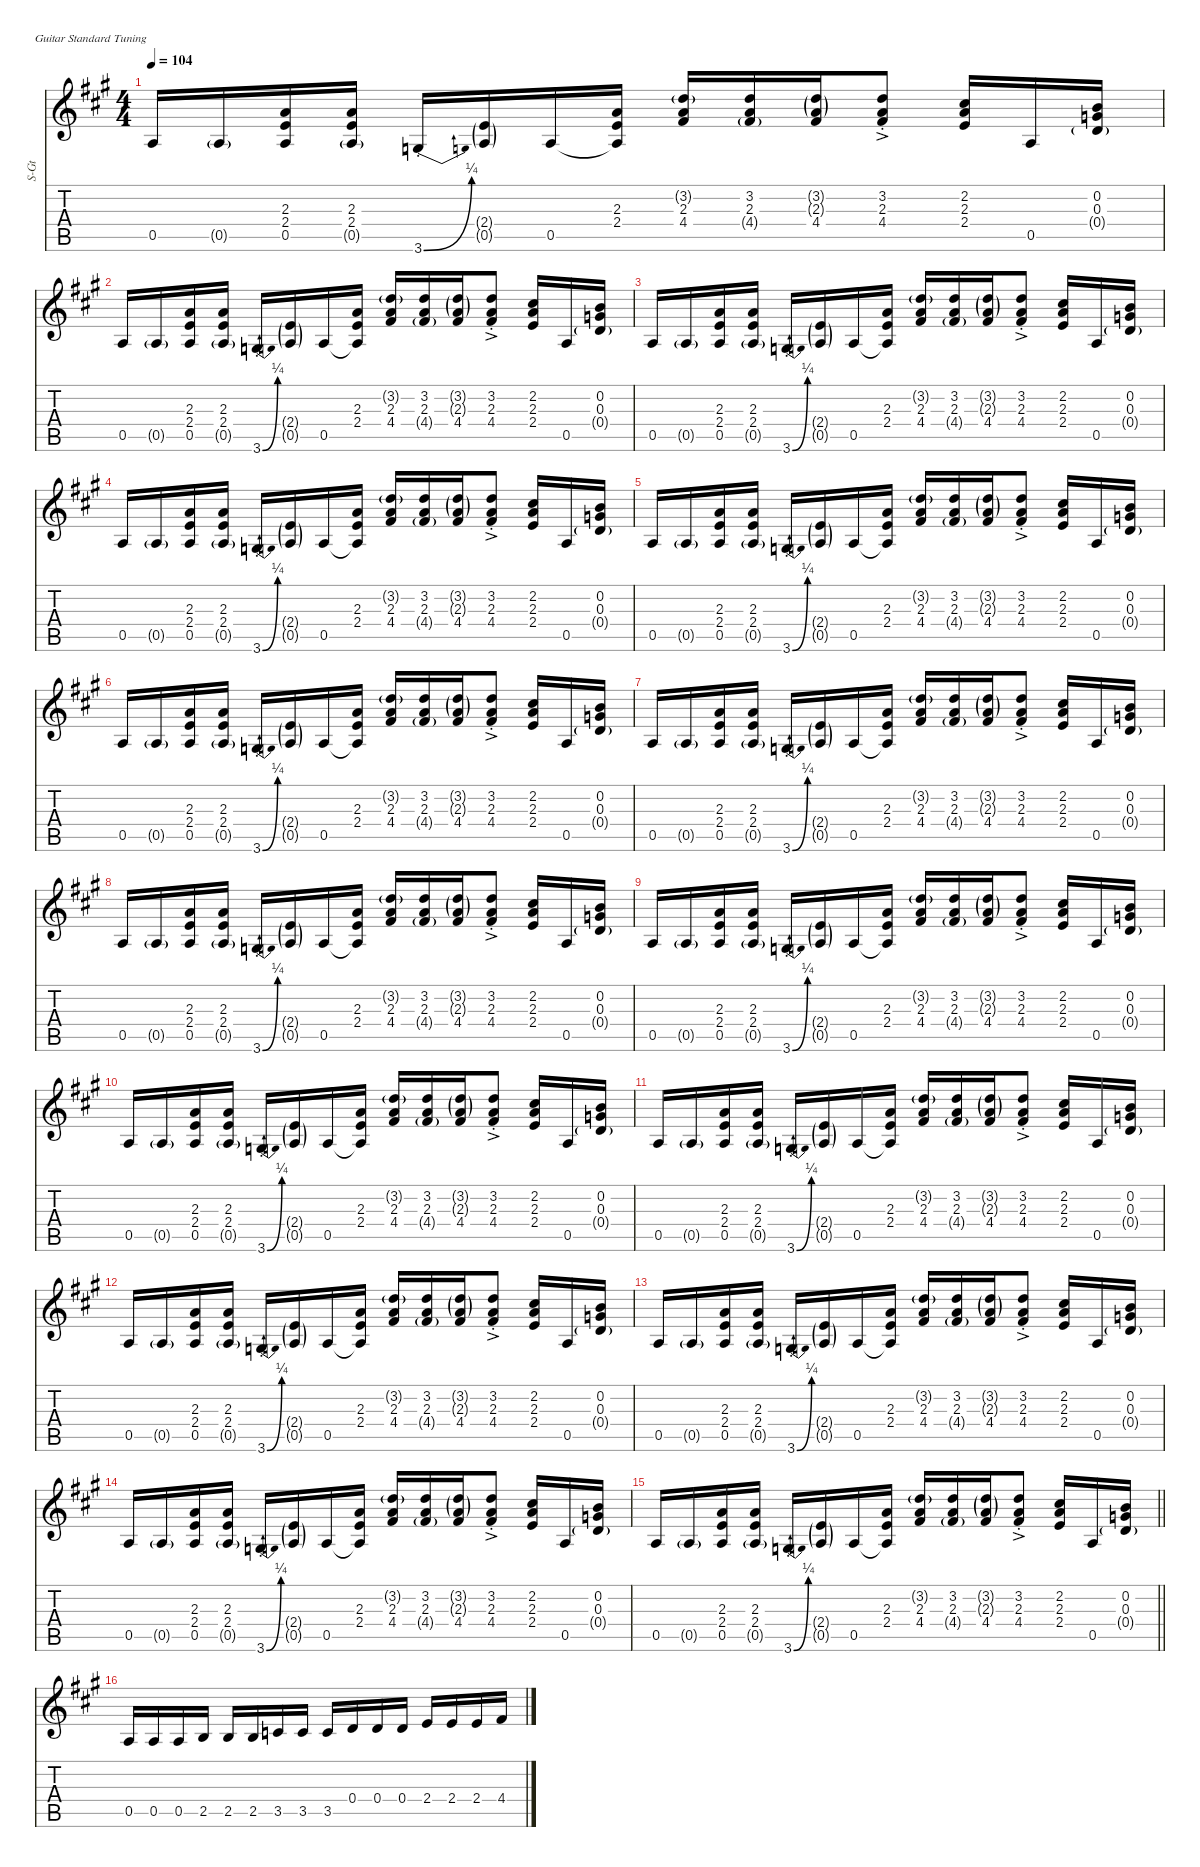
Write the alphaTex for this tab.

\hideDynamics
\bracketExtendMode nobrackets
\otherSystemsTrackNameOrientation horizontal
\track ("Acoustic Guitar" "S-Gt") {instrument acousticguitarsteel}
\staff {score tabs}
\tuning (E4 B3 G3 D3 A2 E2)
\ts (4 4)
\tempo 104
\clef g2
\ks a
0.5{acc forcenatural}.16{dy f beam Up} 0.5{g acc forcenatural}.16{beam Up} (2.3{acc forcenatural} 2.4{acc forcenatural} 0.5{acc forcenatural}).16{beam Up} (2.3{acc forcenatural} 2.4{acc forcenatural} 0.5{g acc forcenatural}).16{beam Up} 3.6{be (bend 0 0 24.599999999999998 1) st acc forcenatural}.16{beam Up} (0.5{g acc forcenatural} 2.4{g acc forcenatural}).16{beam Up} 0.5{acc forcenatural}.16{beam Up} (2.3{acc forcenatural} 2.4{acc forcenatural} 0.5{t acc forcenatural}).16{beam Up} (3.2{g acc forcenatural} 2.3{acc forcenatural} 4.4{acc #}).16{beam Up} (3.2{acc forcenatural} 2.3{acc forcenatural} 4.4{g acc #}).16{beam Up} (3.2{g acc forcenatural} 2.3{g acc forcenatural} 4.4{acc #}).16{beam Up} (3.2{ac st acc forcenatural} 2.3{st acc forcenatural} 4.4{st acc #}).8{beam Up} (2.2{acc #} 2.3{acc forcenatural} 2.4{acc forcenatural}).16{beam Up} 0.5{acc forcenatural}.16{beam Up} (0.3{acc forcenatural} 0.4{g acc forcenatural} 0.2{acc forcenatural}).16{beam Up} |
0.5{acc forcenatural}.16{beam Up} 0.5{g acc forcenatural}.16{beam Up} (2.3{acc forcenatural} 2.4{acc forcenatural} 0.5{acc forcenatural}).16{beam Up} (2.3{acc forcenatural} 2.4{acc forcenatural} 0.5{g acc forcenatural}).16{beam Up} 3.6{be (bend 0 0 24.599999999999998 1) st acc forcenatural}.16{beam Up} (0.5{g acc forcenatural} 2.4{g acc forcenatural}).16{beam Up} 0.5{acc forcenatural}.16{beam Up} (2.3{acc forcenatural} 2.4{acc forcenatural} 0.5{t acc forcenatural}).16{beam Up} (3.2{g acc forcenatural} 2.3{acc forcenatural} 4.4{acc #}).16{beam Up} (3.2{acc forcenatural} 2.3{acc forcenatural} 4.4{g acc #}).16{beam Up} (3.2{g acc forcenatural} 2.3{g acc forcenatural} 4.4{acc #}).16{beam Up} (3.2{ac st acc forcenatural} 2.3{st acc forcenatural} 4.4{st acc #}).8{beam Up} (2.2{acc #} 2.3{acc forcenatural} 2.4{acc forcenatural}).16{beam Up} 0.5{acc forcenatural}.16{beam Up} (0.3{acc forcenatural} 0.4{g acc forcenatural} 0.2{acc forcenatural}).16{beam Up} |
0.5{acc forcenatural}.16{beam Up} 0.5{g acc forcenatural}.16{beam Up} (2.3{acc forcenatural} 2.4{acc forcenatural} 0.5{acc forcenatural}).16{beam Up} (2.3{acc forcenatural} 2.4{acc forcenatural} 0.5{g acc forcenatural}).16{beam Up} 3.6{be (bend 0 0 24.599999999999998 1) st acc forcenatural}.16{beam Up} (0.5{g acc forcenatural} 2.4{g acc forcenatural}).16{beam Up} 0.5{acc forcenatural}.16{beam Up} (2.3{acc forcenatural} 2.4{acc forcenatural} 0.5{t acc forcenatural}).16{beam Up} (3.2{g acc forcenatural} 2.3{acc forcenatural} 4.4{acc #}).16{beam Up} (3.2{acc forcenatural} 2.3{acc forcenatural} 4.4{g acc #}).16{beam Up} (3.2{g acc forcenatural} 2.3{g acc forcenatural} 4.4{acc #}).16{beam Up} (3.2{ac st acc forcenatural} 2.3{st acc forcenatural} 4.4{st acc #}).8{beam Up} (2.2{acc #} 2.3{acc forcenatural} 2.4{acc forcenatural}).16{beam Up} 0.5{acc forcenatural}.16{beam Up} (0.3{acc forcenatural} 0.4{g acc forcenatural} 0.2{acc forcenatural}).16{beam Up} |
0.5{acc forcenatural}.16{beam Up} 0.5{g acc forcenatural}.16{beam Up} (2.3{acc forcenatural} 2.4{acc forcenatural} 0.5{acc forcenatural}).16{beam Up} (2.3{acc forcenatural} 2.4{acc forcenatural} 0.5{g acc forcenatural}).16{beam Up} 3.6{be (bend 0 0 24.599999999999998 1) st acc forcenatural}.16{beam Up} (0.5{g acc forcenatural} 2.4{g acc forcenatural}).16{beam Up} 0.5{acc forcenatural}.16{beam Up} (2.3{acc forcenatural} 2.4{acc forcenatural} 0.5{t acc forcenatural}).16{beam Up} (3.2{g acc forcenatural} 2.3{acc forcenatural} 4.4{acc #}).16{beam Up} (3.2{acc forcenatural} 2.3{acc forcenatural} 4.4{g acc #}).16{beam Up} (3.2{g acc forcenatural} 2.3{g acc forcenatural} 4.4{acc #}).16{beam Up} (3.2{ac st acc forcenatural} 2.3{st acc forcenatural} 4.4{st acc #}).8{beam Up} (2.2{acc #} 2.3{acc forcenatural} 2.4{acc forcenatural}).16{beam Up} 0.5{acc forcenatural}.16{beam Up} (0.3{acc forcenatural} 0.4{g acc forcenatural} 0.2{acc forcenatural}).16{beam Up} |
0.5{acc forcenatural}.16{beam Up} 0.5{g acc forcenatural}.16{beam Up} (2.3{acc forcenatural} 2.4{acc forcenatural} 0.5{acc forcenatural}).16{beam Up} (2.3{acc forcenatural} 2.4{acc forcenatural} 0.5{g acc forcenatural}).16{beam Up} 3.6{be (bend 0 0 24.599999999999998 1) st acc forcenatural}.16{beam Up} (0.5{g acc forcenatural} 2.4{g acc forcenatural}).16{beam Up} 0.5{acc forcenatural}.16{beam Up} (2.3{acc forcenatural} 2.4{acc forcenatural} 0.5{t acc forcenatural}).16{beam Up} (3.2{g acc forcenatural} 2.3{acc forcenatural} 4.4{acc #}).16{beam Up} (3.2{acc forcenatural} 2.3{acc forcenatural} 4.4{g acc #}).16{beam Up} (3.2{g acc forcenatural} 2.3{g acc forcenatural} 4.4{acc #}).16{beam Up} (3.2{ac st acc forcenatural} 2.3{st acc forcenatural} 4.4{st acc #}).8{beam Up} (2.2{acc #} 2.3{acc forcenatural} 2.4{acc forcenatural}).16{beam Up} 0.5{acc forcenatural}.16{beam Up} (0.3{acc forcenatural} 0.4{g acc forcenatural} 0.2{acc forcenatural}).16{beam Up} |
0.5{acc forcenatural}.16{beam Up} 0.5{g acc forcenatural}.16{beam Up} (2.3{acc forcenatural} 2.4{acc forcenatural} 0.5{acc forcenatural}).16{beam Up} (2.3{acc forcenatural} 2.4{acc forcenatural} 0.5{g acc forcenatural}).16{beam Up} 3.6{be (bend 0 0 24.599999999999998 1) st acc forcenatural}.16{beam Up} (0.5{g acc forcenatural} 2.4{g acc forcenatural}).16{beam Up} 0.5{acc forcenatural}.16{beam Up} (2.3{acc forcenatural} 2.4{acc forcenatural} 0.5{t acc forcenatural}).16{beam Up} (3.2{g acc forcenatural} 2.3{acc forcenatural} 4.4{acc #}).16{beam Up} (3.2{acc forcenatural} 2.3{acc forcenatural} 4.4{g acc #}).16{beam Up} (3.2{g acc forcenatural} 2.3{g acc forcenatural} 4.4{acc #}).16{beam Up} (3.2{ac st acc forcenatural} 2.3{st acc forcenatural} 4.4{st acc #}).8{beam Up} (2.2{acc #} 2.3{acc forcenatural} 2.4{acc forcenatural}).16{beam Up} 0.5{acc forcenatural}.16{beam Up} (0.3{acc forcenatural} 0.4{g acc forcenatural} 0.2{acc forcenatural}).16{beam Up} |
0.5{acc forcenatural}.16{beam Up} 0.5{g acc forcenatural}.16{beam Up} (2.3{acc forcenatural} 2.4{acc forcenatural} 0.5{acc forcenatural}).16{beam Up} (2.3{acc forcenatural} 2.4{acc forcenatural} 0.5{g acc forcenatural}).16{beam Up} 3.6{be (bend 0 0 24.599999999999998 1) st acc forcenatural}.16{beam Up} (0.5{g acc forcenatural} 2.4{g acc forcenatural}).16{beam Up} 0.5{acc forcenatural}.16{beam Up} (2.3{acc forcenatural} 2.4{acc forcenatural} 0.5{t acc forcenatural}).16{beam Up} (3.2{g acc forcenatural} 2.3{acc forcenatural} 4.4{acc #}).16{beam Up} (3.2{acc forcenatural} 2.3{acc forcenatural} 4.4{g acc #}).16{beam Up} (3.2{g acc forcenatural} 2.3{g acc forcenatural} 4.4{acc #}).16{beam Up} (3.2{ac st acc forcenatural} 2.3{st acc forcenatural} 4.4{st acc #}).8{beam Up} (2.2{acc #} 2.3{acc forcenatural} 2.4{acc forcenatural}).16{beam Up} 0.5{acc forcenatural}.16{beam Up} (0.3{acc forcenatural} 0.4{g acc forcenatural} 0.2{acc forcenatural}).16{beam Up} |
0.5{acc forcenatural}.16{beam Up} 0.5{g acc forcenatural}.16{beam Up} (2.3{acc forcenatural} 2.4{acc forcenatural} 0.5{acc forcenatural}).16{beam Up} (2.3{acc forcenatural} 2.4{acc forcenatural} 0.5{g acc forcenatural}).16{beam Up} 3.6{be (bend 0 0 24.599999999999998 1) st acc forcenatural}.16{beam Up} (0.5{g acc forcenatural} 2.4{g acc forcenatural}).16{beam Up} 0.5{acc forcenatural}.16{beam Up} (2.3{acc forcenatural} 2.4{acc forcenatural} 0.5{t acc forcenatural}).16{beam Up} (3.2{g acc forcenatural} 2.3{acc forcenatural} 4.4{acc #}).16{beam Up} (3.2{acc forcenatural} 2.3{acc forcenatural} 4.4{g acc #}).16{beam Up} (3.2{g acc forcenatural} 2.3{g acc forcenatural} 4.4{acc #}).16{beam Up} (3.2{ac st acc forcenatural} 2.3{st acc forcenatural} 4.4{st acc #}).8{beam Up} (2.2{acc #} 2.3{acc forcenatural} 2.4{acc forcenatural}).16{beam Up} 0.5{acc forcenatural}.16{beam Up} (0.3{acc forcenatural} 0.4{g acc forcenatural} 0.2{acc forcenatural}).16{beam Up} |
0.5{acc forcenatural}.16{beam Up} 0.5{g acc forcenatural}.16{beam Up} (2.3{acc forcenatural} 2.4{acc forcenatural} 0.5{acc forcenatural}).16{beam Up} (2.3{acc forcenatural} 2.4{acc forcenatural} 0.5{g acc forcenatural}).16{beam Up} 3.6{be (bend 0 0 24.599999999999998 1) st acc forcenatural}.16{beam Up} (0.5{g acc forcenatural} 2.4{g acc forcenatural}).16{beam Up} 0.5{acc forcenatural}.16{beam Up} (2.3{acc forcenatural} 2.4{acc forcenatural} 0.5{t acc forcenatural}).16{beam Up} (3.2{g acc forcenatural} 2.3{acc forcenatural} 4.4{acc #}).16{beam Up} (3.2{acc forcenatural} 2.3{acc forcenatural} 4.4{g acc #}).16{beam Up} (3.2{g acc forcenatural} 2.3{g acc forcenatural} 4.4{acc #}).16{beam Up} (3.2{ac st acc forcenatural} 2.3{st acc forcenatural} 4.4{st acc #}).8{beam Up} (2.2{acc #} 2.3{acc forcenatural} 2.4{acc forcenatural}).16{beam Up} 0.5{acc forcenatural}.16{beam Up} (0.3{acc forcenatural} 0.4{g acc forcenatural} 0.2{acc forcenatural}).16{beam Up} |
0.5{acc forcenatural}.16{beam Up} 0.5{g acc forcenatural}.16{beam Up} (2.3{acc forcenatural} 2.4{acc forcenatural} 0.5{acc forcenatural}).16{beam Up} (2.3{acc forcenatural} 2.4{acc forcenatural} 0.5{g acc forcenatural}).16{beam Up} 3.6{be (bend 0 0 24.599999999999998 1) st acc forcenatural}.16{beam Up} (0.5{g acc forcenatural} 2.4{g acc forcenatural}).16{beam Up} 0.5{acc forcenatural}.16{beam Up} (2.3{acc forcenatural} 2.4{acc forcenatural} 0.5{t acc forcenatural}).16{beam Up} (3.2{g acc forcenatural} 2.3{acc forcenatural} 4.4{acc #}).16{beam Up} (3.2{acc forcenatural} 2.3{acc forcenatural} 4.4{g acc #}).16{beam Up} (3.2{g acc forcenatural} 2.3{g acc forcenatural} 4.4{acc #}).16{beam Up} (3.2{ac st acc forcenatural} 2.3{st acc forcenatural} 4.4{st acc #}).8{beam Up} (2.2{acc #} 2.3{acc forcenatural} 2.4{acc forcenatural}).16{beam Up} 0.5{acc forcenatural}.16{beam Up} (0.3{acc forcenatural} 0.4{g acc forcenatural} 0.2{acc forcenatural}).16{beam Up} |
0.5{acc forcenatural}.16{beam Up} 0.5{g acc forcenatural}.16{beam Up} (2.3{acc forcenatural} 2.4{acc forcenatural} 0.5{acc forcenatural}).16{beam Up} (2.3{acc forcenatural} 2.4{acc forcenatural} 0.5{g acc forcenatural}).16{beam Up} 3.6{be (bend 0 0 24.599999999999998 1) st acc forcenatural}.16{beam Up} (0.5{g acc forcenatural} 2.4{g acc forcenatural}).16{beam Up} 0.5{acc forcenatural}.16{beam Up} (2.3{acc forcenatural} 2.4{acc forcenatural} 0.5{t acc forcenatural}).16{beam Up} (3.2{g acc forcenatural} 2.3{acc forcenatural} 4.4{acc #}).16{beam Up} (3.2{acc forcenatural} 2.3{acc forcenatural} 4.4{g acc #}).16{beam Up} (3.2{g acc forcenatural} 2.3{g acc forcenatural} 4.4{acc #}).16{beam Up} (3.2{ac st acc forcenatural} 2.3{st acc forcenatural} 4.4{st acc #}).8{beam Up} (2.2{acc #} 2.3{acc forcenatural} 2.4{acc forcenatural}).16{beam Up} 0.5{acc forcenatural}.16{beam Up} (0.3{acc forcenatural} 0.4{g acc forcenatural} 0.2{acc forcenatural}).16{beam Up} |
0.5{acc forcenatural}.16{beam Up} 0.5{g acc forcenatural}.16{beam Up} (2.3{acc forcenatural} 2.4{acc forcenatural} 0.5{acc forcenatural}).16{beam Up} (2.3{acc forcenatural} 2.4{acc forcenatural} 0.5{g acc forcenatural}).16{beam Up} 3.6{be (bend 0 0 24.599999999999998 1) st acc forcenatural}.16{beam Up} (0.5{g acc forcenatural} 2.4{g acc forcenatural}).16{beam Up} 0.5{acc forcenatural}.16{beam Up} (2.3{acc forcenatural} 2.4{acc forcenatural} 0.5{t acc forcenatural}).16{beam Up} (3.2{g acc forcenatural} 2.3{acc forcenatural} 4.4{acc #}).16{beam Up} (3.2{acc forcenatural} 2.3{acc forcenatural} 4.4{g acc #}).16{beam Up} (3.2{g acc forcenatural} 2.3{g acc forcenatural} 4.4{acc #}).16{beam Up} (3.2{ac st acc forcenatural} 2.3{st acc forcenatural} 4.4{st acc #}).8{beam Up} (2.2{acc #} 2.3{acc forcenatural} 2.4{acc forcenatural}).16{beam Up} 0.5{acc forcenatural}.16{beam Up} (0.3{acc forcenatural} 0.4{g acc forcenatural} 0.2{acc forcenatural}).16{beam Up} |
0.5{acc forcenatural}.16{beam Up} 0.5{g acc forcenatural}.16{beam Up} (2.3{acc forcenatural} 2.4{acc forcenatural} 0.5{acc forcenatural}).16{beam Up} (2.3{acc forcenatural} 2.4{acc forcenatural} 0.5{g acc forcenatural}).16{beam Up} 3.6{be (bend 0 0 24.599999999999998 1) st acc forcenatural}.16{beam Up} (0.5{g acc forcenatural} 2.4{g acc forcenatural}).16{beam Up} 0.5{acc forcenatural}.16{beam Up} (2.3{acc forcenatural} 2.4{acc forcenatural} 0.5{t acc forcenatural}).16{beam Up} (3.2{g acc forcenatural} 2.3{acc forcenatural} 4.4{acc #}).16{beam Up} (3.2{acc forcenatural} 2.3{acc forcenatural} 4.4{g acc #}).16{beam Up} (3.2{g acc forcenatural} 2.3{g acc forcenatural} 4.4{acc #}).16{beam Up} (3.2{ac st acc forcenatural} 2.3{st acc forcenatural} 4.4{st acc #}).8{beam Up} (2.2{acc #} 2.3{acc forcenatural} 2.4{acc forcenatural}).16{beam Up} 0.5{acc forcenatural}.16{beam Up} (0.3{acc forcenatural} 0.4{g acc forcenatural} 0.2{acc forcenatural}).16{beam Up} |
0.5{acc forcenatural}.16{beam Up} 0.5{g acc forcenatural}.16{beam Up} (2.3{acc forcenatural} 2.4{acc forcenatural} 0.5{acc forcenatural}).16{beam Up} (2.3{acc forcenatural} 2.4{acc forcenatural} 0.5{g acc forcenatural}).16{beam Up} 3.6{be (bend 0 0 24.599999999999998 1) st acc forcenatural}.16{beam Up} (0.5{g acc forcenatural} 2.4{g acc forcenatural}).16{beam Up} 0.5{acc forcenatural}.16{beam Up} (2.3{acc forcenatural} 2.4{acc forcenatural} 0.5{t acc forcenatural}).16{beam Up} (3.2{g acc forcenatural} 2.3{acc forcenatural} 4.4{acc #}).16{beam Up} (3.2{acc forcenatural} 2.3{acc forcenatural} 4.4{g acc #}).16{beam Up} (3.2{g acc forcenatural} 2.3{g acc forcenatural} 4.4{acc #}).16{beam Up} (3.2{ac st acc forcenatural} 2.3{st acc forcenatural} 4.4{st acc #}).8{beam Up} (2.2{acc #} 2.3{acc forcenatural} 2.4{acc forcenatural}).16{beam Up} 0.5{acc forcenatural}.16{beam Up} (0.3{acc forcenatural} 0.4{g acc forcenatural} 0.2{acc forcenatural}).16{beam Up} |
\barLineRight lightlight
0.5{acc forcenatural}.16{beam Up} 0.5{g acc forcenatural}.16{beam Up} (2.3{acc forcenatural} 2.4{acc forcenatural} 0.5{acc forcenatural}).16{beam Up} (2.3{acc forcenatural} 2.4{acc forcenatural} 0.5{g acc forcenatural}).16{beam Up} 3.6{be (bend 0 0 24.599999999999998 1) st acc forcenatural}.16{beam Up} (0.5{g acc forcenatural} 2.4{g acc forcenatural}).16{beam Up} 0.5{acc forcenatural}.16{beam Up} (2.3{acc forcenatural} 2.4{acc forcenatural} 0.5{t acc forcenatural}).16{beam Up} (3.2{g acc forcenatural} 2.3{acc forcenatural} 4.4{acc #}).16{beam Up} (3.2{acc forcenatural} 2.3{acc forcenatural} 4.4{g acc #}).16{beam Up} (3.2{g acc forcenatural} 2.3{g acc forcenatural} 4.4{acc #}).16{beam Up} (3.2{ac st acc forcenatural} 2.3{st acc forcenatural} 4.4{st acc #}).8{beam Up} (2.2{acc #} 2.3{acc forcenatural} 2.4{acc forcenatural}).16{beam Up} 0.5{acc forcenatural}.16{beam Up} (0.3{acc forcenatural} 0.4{g acc forcenatural} 0.2{acc forcenatural}).16{beam Up} |
0.5{acc forcenatural}.16{beam Up} 0.5{acc forcenatural}.16{beam Up} 0.5{acc forcenatural}.16{beam Up} 2.5{acc forcenatural}.16{beam Up} 2.5{acc forcenatural}.16{beam Up} 2.5{acc forcenatural}.16{beam Up} 3.5{acc forcenatural}.16{beam Up} 3.5{acc forcenatural}.16{beam Up} 3.5{acc forcenatural}.16{beam Up} 0.4{acc forcenatural}.16{beam Up} 0.4{acc forcenatural}.16{beam Up} 0.4{acc forcenatural}.16{beam Up} 2.4{acc forcenatural}.16{beam Up} 2.4{acc forcenatural}.16{beam Up} 2.4{acc forcenatural}.16{beam Up} 4.4{acc #}.16{beam Up}
